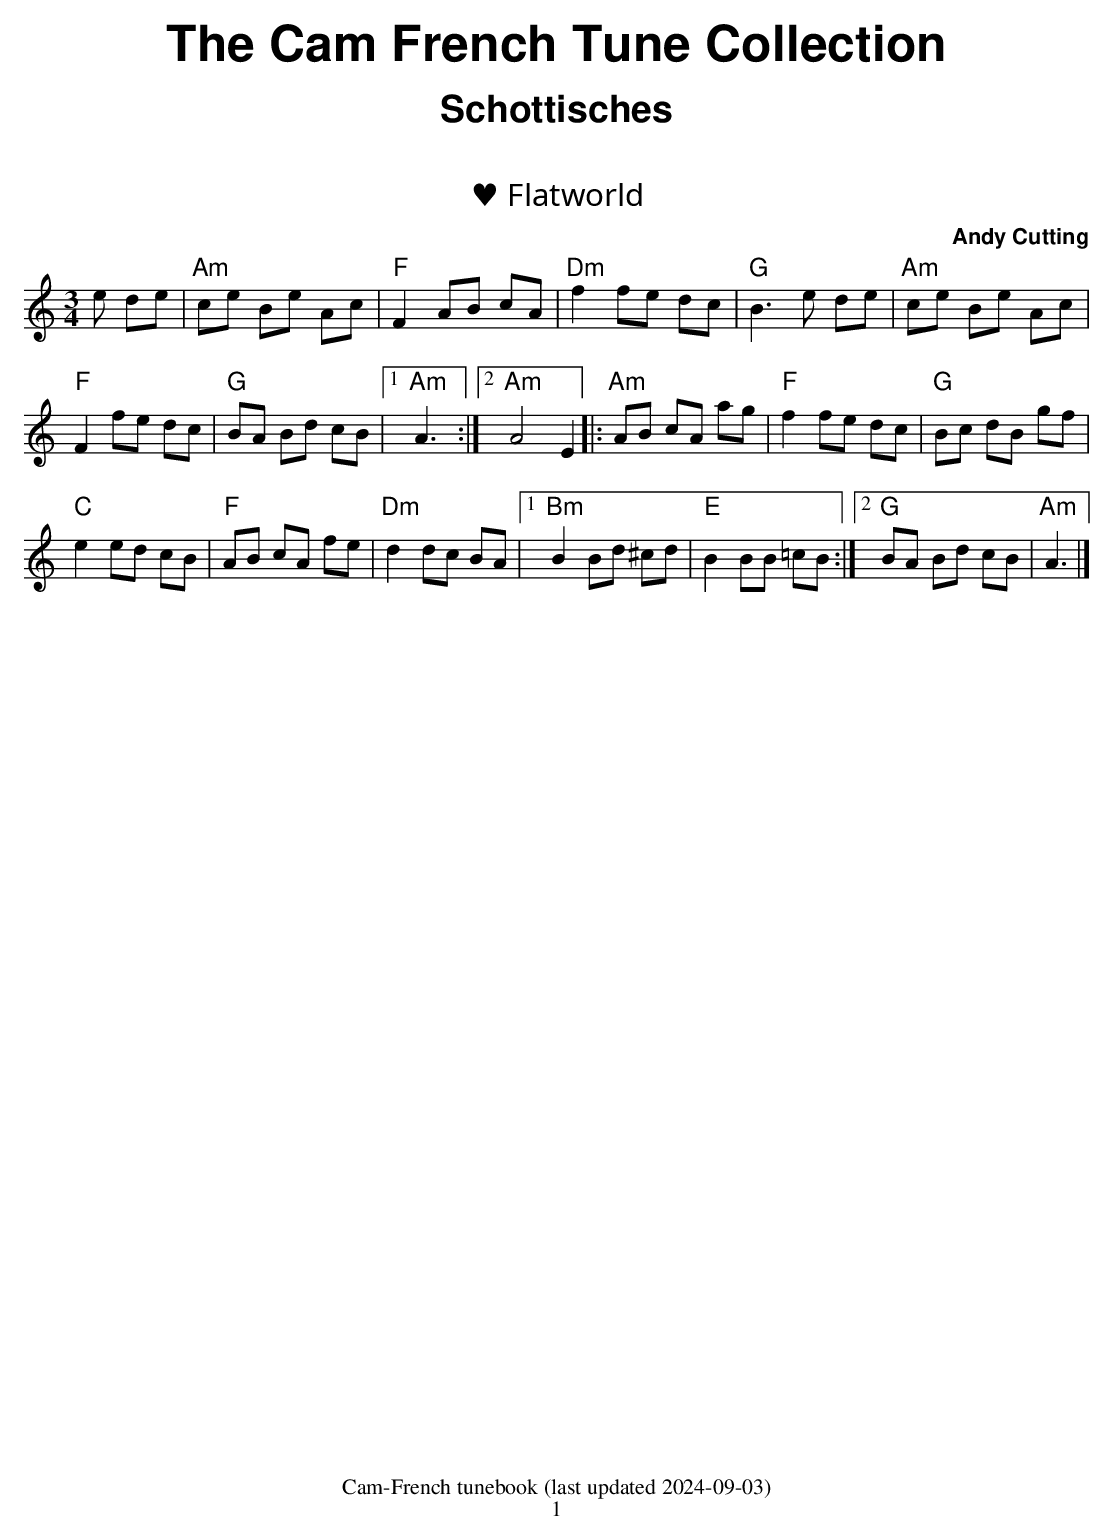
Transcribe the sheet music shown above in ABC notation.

X:1
T:♥ Flatworld
C:Andy Cutting
M:3/4
L:1/8
K:Am
e de|"Am"ce Be Ac|"F"F2AB cA|"Dm"f2 fe dc|"G"B3 e de|"Am"ce Be Ac|
"F"F2 fe dc|"G"BA Bd cB|1"Am"A3:|2"Am"A4E2 |:"Am"AB cA ag|"F"f2 fe dc|"G"Bc dB gf|
"C"e2 ed cB|"F"AB cA fe|"Dm"d2 dc BA|1 "Bm"B2 Bd ^cd|"E"B2 BB =cB:|2 "G"BA Bd cB|"Am"A3|]
